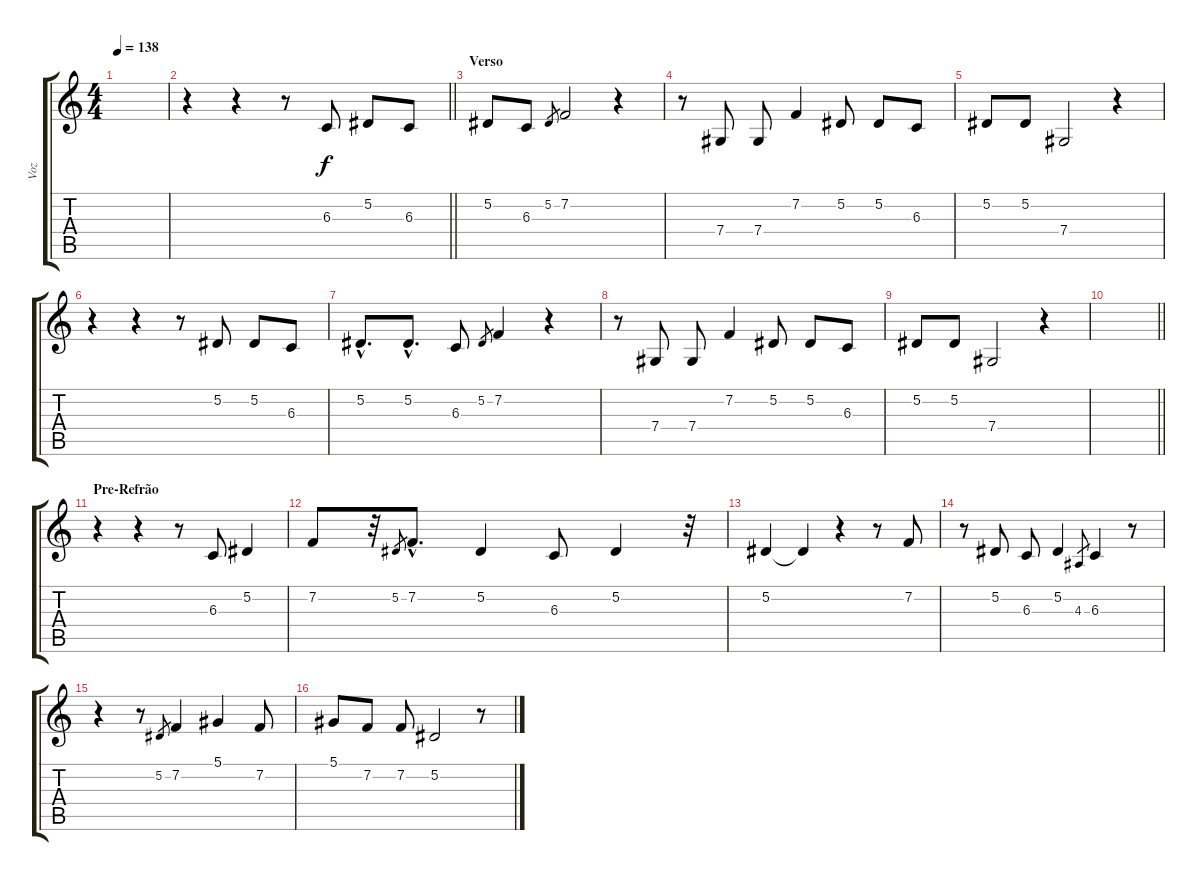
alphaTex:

\track ("Voz" "Voz") {instrument tenorsax}
\staff {score tabs}
\tuning (Eb4 Bb3 Gb3 Db3 Ab2 Eb2) {hide}
\ts (4 4)
\tempo 138
\clef g2
\ks c
|
\barLineRight lightlight
r.4 r.4 r.8 6.3.8 5.2.8 6.3.8 |
\section ("" "Verso")
5.2.8 6.3.8 5.2.8{gr} 7.2.2 r.4 |
r.8 7.4.8 7.4.8 7.2.4 5.2.8 5.2.8 6.3.8 |
5.2.8 5.2.8 7.4.2 r.4 |
r.4 r.4 r.8 5.2.8 5.2.8 6.3.8 |
5.2{hac}.8{d} 5.2{hac}.8{d} 6.3.8 5.2.8{gr} 7.2.4 r.4 |
r.8 7.4.8 7.4.8 7.2.4 5.2.8 5.2.8 6.3.8 |
5.2.8 5.2.8 7.4.2 r.4 |
\barLineRight lightlight
|
\section ("" "Pre-Refrão")
r.4 r.4 r.8 6.3.8 5.2.4 |
7.2.8 r.32 5.2.8{gr} 7.2{hac}.8{d} 5.2.4 6.3.8 5.2.4 r.32 |
5.2.4 5.2{t}.4 r.4 r.8 7.2.8 |
r.8 5.2.8 6.3.8 5.2.4 4.3.8{gr} 6.3.4 r.8 |
r.4 r.8 5.2.8{gr} 7.2.4 5.1.4 7.2.8 |
5.1.8 7.2.8 7.2.8 5.2.2 r.8
